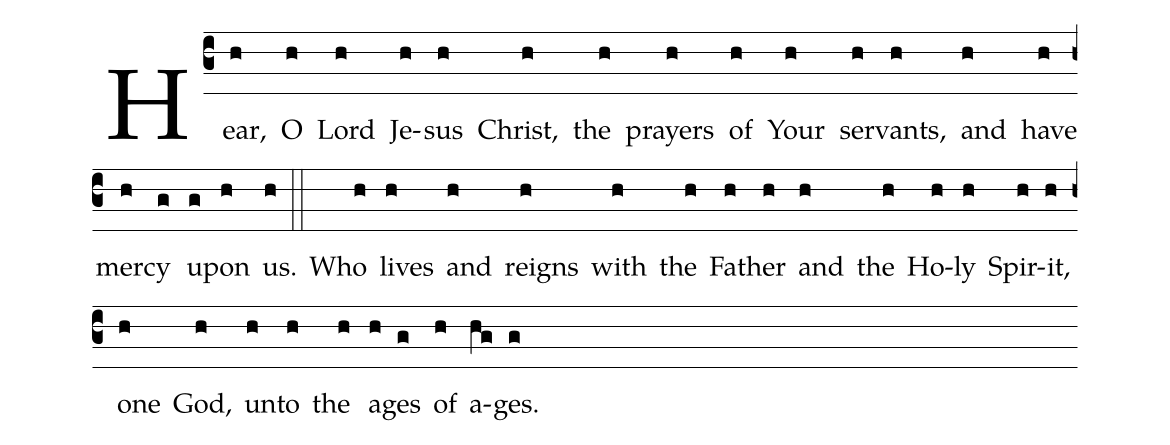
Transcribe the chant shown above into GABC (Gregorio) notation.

%%
(c3) Hear,(h) O(h) Lord(h) Je(h)sus(h) Christ,(h) the(h) prayers(h) of(h) Your(h) ser(h)vants,(h) and(h) have(h) mer(h)cy(g) u(g)pon(h) us.(h::) Who(h) lives(h) and(h) reigns(h) with(h) the(h) Fa(h)ther(h) and(h) the(h) Ho(h)ly(h) Spir(h)it,(h) one(h) God,(h) un(h)to(h) the(h) a(h)ges(g) of(h) a(hg)ges.(g)
